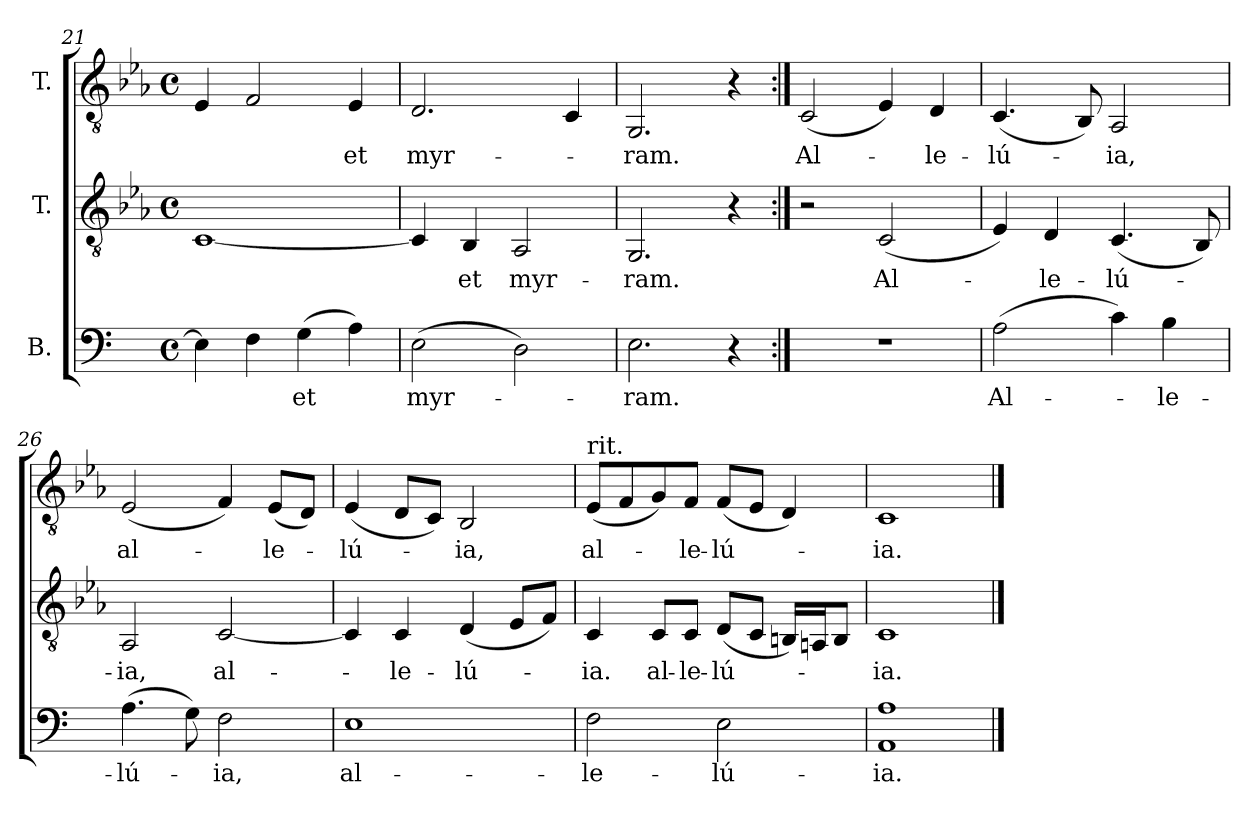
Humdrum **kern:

**kern	**text	**kern	**text	**kern	**text
*part3	*part3	*part2	*part2	*part1	*part1
*staff3	*staff3	*staff2	*staff2	*staff1	*staff1
*I"B.	*	*I"T.	*	*I"T.	*
*clefF4	*	*clefGv2	*	*clefGv2	*
*	*	*ITrd2c3	*	*ITrd2c3	*
*k[]	*	*k[]	*	*k[]	*
*C:	*	*C:	*	*C:	*
*M4/4	*	*M4/4	*	*M4/4	*
*met(c)	*	*met(c)	*	*met(c)	*
=21	=21	=21	=21	=21	=21
4Ei\]	.	[<1AAi	.	4Ci/	.
4Fi\	.	.	.	2Di/	.
!	!LO:LY:b:color=#000000	!	!	!	!
(4Gi\	et	.	.	.	.
!	!	!	!	!	!LO:LY:b:color=#000000
4Ai\)	.	.	.	4Ci/	et
!!LO:LB:g=z
=22	=22	=22	=22	=22	=22
!	!LO:LY:b:color=#000000	!	!	!	!
!	!	!	!	!	!LO:LY:b:color=#000000
(2Ei\	myr-	4AAi/]	.	2.BBi/	myr-
!	!	!	!LO:LY:b:color=#000000	!	!
.	.	4GGi/	et	.	.
!	!	!	!LO:LY:b:color=#000000	!	!
2Di\)	.	2FFi/	myr-	.	.
.	.	.	.	4AAi/	.
=23	=23	=23	=23	=23	=23
!	!LO:LY:b:color=#000000	!	!	!	!
!	!	!	!LO:LY:b:color=#000000	!	!
!	!	!	!	!	!LO:LY:b:color=#000000
2.Ei\	-ram.	2.EEi/	-ram.	2.EEi/	-ram.
4r	.	4r	.	4r	.
=24:|!	=24:|!	=24:|!	=24:|!	=24:|!	=24:|!
!	!	!	!	!	!LO:LY:b:color=#000000
1r	.	2r	.	(2AAi/	Al-
!	!	!	!LO:LY:b:color=#000000	!	!
.	.	(2AAi/	Al-	4Ci/)	.
!	!	!	!	!	!LO:LY:b:color=#000000
.	.	.	.	4BBi/	-le-
=25	=25	=25	=25	=25	=25
!	!LO:LY:b:color=#000000	!	!	!	!
!	!	!	!	!	!LO:LY:b:color=#000000
(2Ai\	Al-	4Ci/)	.	(4.AAi/	-lú-
!	!	!	!LO:LY:b:color=#000000	!	!
.	.	4BBi/	-le-	.	.
.	.	.	.	8GGi/)	.
!	!	!	!LO:LY:b:color=#000000	!	!
!	!	!	!	!	!LO:LY:b:color=#000000
4ci\)	.	(4.AAi/	-lú-	2FFi/	-ia,
!	!LO:LY:b:color=#000000	!	!	!	!
4Bi\	-le-	.	.	.	.
.	.	8GGi/)	.	.	.
!!LO:LB:g=z
=26	=26	=26	=26	=26	=26
!	!LO:LY:b:color=#000000	!	!	!	!
!	!	!	!LO:LY:b:color=#000000	!	!
!	!	!	!	!	!LO:LY:b:color=#000000
(4.Ai\	-lú-	2FFi/	-ia,	(2Ci/	al-
8Gi\)	.	.	.	.	.
!	!LO:LY:b:color=#000000	!	!	!	!
!	!	!	!LO:LY:b:color=#000000	!	!
2Fi\	-ia,	[<2AAi/	al-	4Di/)	.
!	!	!	!	!	!LO:LY:b:color=#000000
.	.	.	.	(8Ci/L	-le-
.	.	.	.	8BBi/J)	.
=27	=27	=27	=27	=27	=27
!	!LO:LY:b:color=#000000	!	!	!	!
!	!	!	!	!	!LO:LY:b:color=#000000
1Ei	al-	4AAi/]	.	(4Ci/	-lú-
!	!	!	!LO:LY:b:color=#000000	!	!
.	.	4AAi/	-le-	8BBi/L	.
.	.	.	.	8AAi/J)	.
!	!	!	!LO:LY:b:color=#000000	!	!
!	!	!	!	!	!LO:LY:b:color=#000000
.	.	(4BBi/	-lú-	2GGi/	-ia,
.	.	8Ci/L	.	.	.
.	.	8Di/J)	.	.	.
=28	=28	=28	=28	=28	=28
!	!LO:LY:b:color=#000000	!	!	!	!
!	!	!	!LO:LY:b:color=#000000	!	!
!	!	!	!	!LO:TX:t=rit.	!
!	!	!	!	!	!LO:LY:b:color=#000000
2Fi\	-le-	4AAi/	-ia.	(8Ci/L	al-
.	.	.	.	8Di/	.
!	!	!	!LO:LY:b:color=#000000	!	!
.	.	8AAi/L	al-	8Ei/)	.
!	!	!	!LO:LY:b:color=#000000	!	!
!	!	!	!	!	!LO:LY:b:color=#000000
.	.	8AAi/J	-le-	8Di/J	-le-
!	!LO:LY:b:color=#000000	!	!	!	!
!	!	!	!LO:LY:b:color=#000000	!	!
!	!	!	!	!	!LO:LY:b:color=#000000
2Ei\	-lú-	(8BBi/L	-lú-	(8Di/L	-lú-
.	.	8AAi/J	.	8Ci/J	.
.	.	16GG#Xi/LL)	.	4BBi/)	.
.	.	16FF#Xi/J	.	.	.
.	.	8GG#i/J	.	.	.
=29	=29	=29	=29	=29	=29
!	!LO:LY:b:color=#000000	!	!	!	!
!	!	!	!LO:LY:b:color=#000000	!	!
!	!	!	!	!	!LO:LY:b:color=#000000
1AAi 1Ai	-ia.	1AAi	-ia.	1AAi	-ia.
==	==	==	==	==	==
*-	*-	*-	*-	*-	*-
